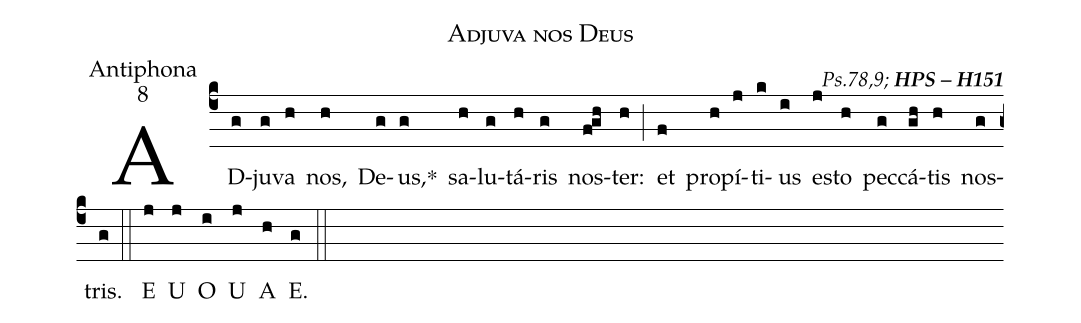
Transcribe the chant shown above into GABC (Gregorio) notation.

name:Adjuva nos Deus;
office-part:Antiphona;
mode:8;
commentary:{\itshape\mdseries Ps.78,9;\/}  {\bfseries HPS -- H151};
%%
(c4) AD(g)ju(g)va(h) nos,(h) De(g)us,<sp>*</sp>(g)
sa(h)lu(g)tá(h)ris(g) nos(f!gh)ter:(h) (;)
et(f) pro(h)pí(j)ti(k)us(i) es(j)to(h) pec(g)cá(gh)tis(h) nos(g)tris.(g)
(::) <eu> E(j) U(j) O(i) U(j) A(h) E.(g)  </eu> (::)
